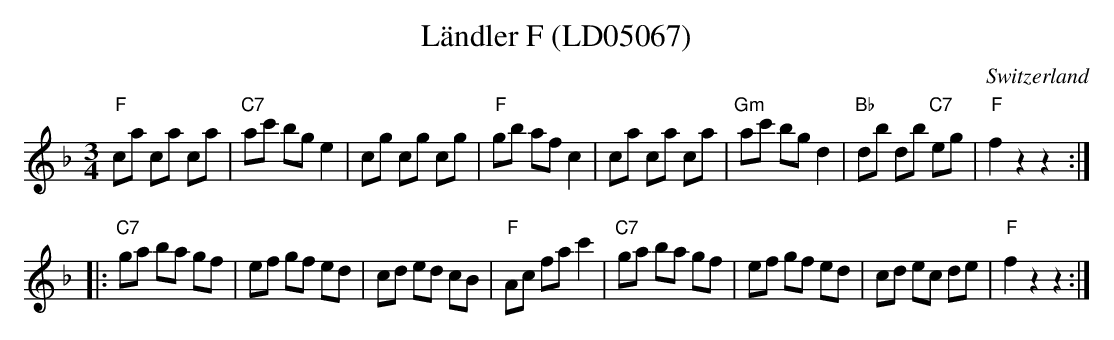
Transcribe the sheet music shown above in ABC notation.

X:1
T:L\"andler F (LD05067)
M:3/4
L:1/8
O:Switzerland
K:F major
"F"ca ca ca | "C7"ac' bge2 | cg cg cg | "F"gb afc2 | ca ca ca | "Gm"ac' bgd2 | "Bb"db db "C7"eg | "F"f2z2z2 ::
"C7"ga ba gf | ef gf ed | cd ed cB | "F"Ac fac'2 | "C7"ga ba gf | ef gf ed | cd ec de | "F"f2z2z2 :|
